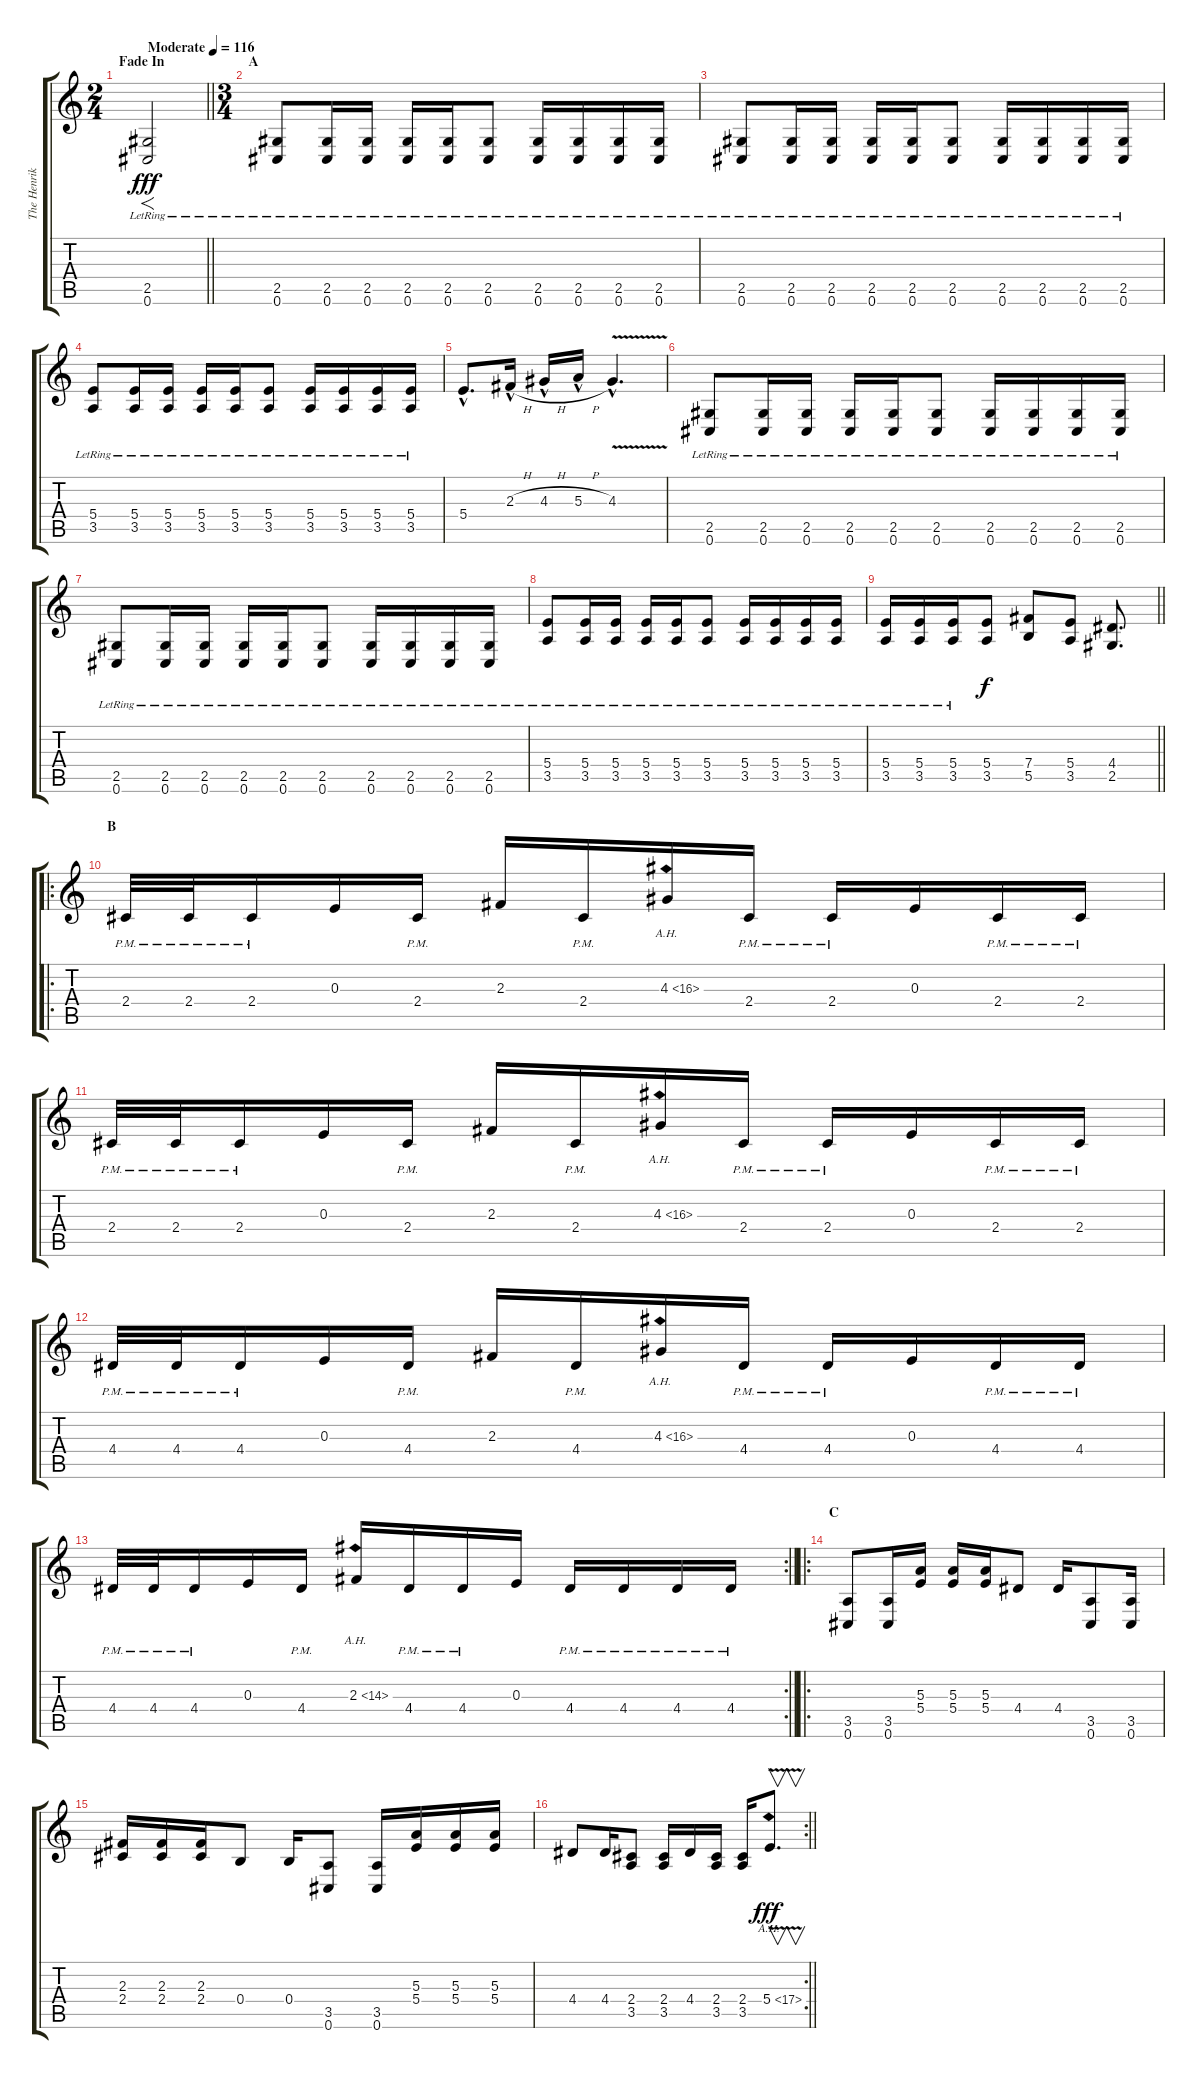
\track ("The Henriksson" "The Henrik") {instrument distortionguitar}
\staff {score tabs}
\tuning (Db4 Ab3 E3 B2 Gb2 Db2) {hide}
\ts (2 4)
\section ("" "Fade In")
\tempo (116 "Moderate")
\clef g2
\barLineRight lightlight
\ks c
(2.5{lr} 0.6{lr}).2{f dy fff instrument distortionguitar} |
\ts (3 4)
\section ("" "A")
(2.5{lr} 0.6{lr}).8 (2.5{lr} 0.6{lr}).16 (2.5{lr} 0.6{lr}).16 (2.5{lr} 0.6{lr}).16 (2.5{lr} 0.6{lr}).16 (2.5{lr} 0.6{lr}).8 (2.5{lr} 0.6{lr}).16 (2.5{lr} 0.6{lr}).16 (2.5{lr} 0.6{lr}).16 (2.5{lr} 0.6{lr}).16 |
(2.5{lr} 0.6{lr}).8 (2.5{lr} 0.6{lr}).16 (2.5{lr} 0.6{lr}).16 (2.5{lr} 0.6{lr}).16 (2.5{lr} 0.6{lr}).16 (2.5{lr} 0.6{lr}).8 (2.5{lr} 0.6{lr}).16 (2.5{lr} 0.6{lr}).16 (2.5{lr} 0.6{lr}).16 (2.5{lr} 0.6).16 |
(5.4{lr} 3.5{lr}).8 (5.4{lr} 3.5{lr}).16 (5.4{lr} 3.5{lr}).16 (5.4{lr} 3.5{lr}).16 (5.4{lr} 3.5{lr}).16 (5.4{lr} 3.5{lr}).8 (5.4{lr} 3.5{lr}).16 (5.4{lr} 3.5{lr}).16 (5.4{lr} 3.5{lr}).16 (5.4{lr} 3.5{lr}).16 |
5.4{hac}.8{d instrument overdrivenguitar} 2.3{h hac}.16{volume 15 instrument distortionguitar} 4.3{h hac}.16 5.3{h hac}.16 4.3{v hac}.4{d} |
(2.5{lr} 0.6{lr}).8{volume 13} (2.5{lr} 0.6{lr}).16 (2.5{lr} 0.6{lr}).16 (2.5{lr} 0.6{lr}).16 (2.5{lr} 0.6{lr}).16 (2.5{lr} 0.6{lr}).8 (2.5{lr} 0.6{lr}).16 (2.5{lr} 0.6{lr}).16 (2.5{lr} 0.6{lr}).16 (2.5{lr} 0.6{lr}).16 |
(2.5{lr} 0.6{lr}).8 (2.5{lr} 0.6{lr}).16 (2.5{lr} 0.6{lr}).16 (2.5{lr} 0.6{lr}).16 (2.5{lr} 0.6{lr}).16 (2.5{lr} 0.6{lr}).8 (2.5{lr} 0.6{lr}).16 (2.5{lr} 0.6{lr}).16 (2.5{lr} 0.6{lr}).16 (2.5{lr} 0.6).16 |
(5.4{lr} 3.5{lr}).8 (5.4{lr} 3.5{lr}).16 (5.4{lr} 3.5{lr}).16 (5.4{lr} 3.5{lr}).16 (5.4{lr} 3.5{lr}).16 (5.4{lr} 3.5{lr}).8 (5.4{lr} 3.5{lr}).16 (5.4{lr} 3.5{lr}).16 (5.4{lr} 3.5{lr}).16 (5.4{lr} 3.5{lr}).16 |
\barLineRight lightlight
(5.4{lr} 3.5{lr}).16 (5.4{lr} 3.5{lr}).16 (5.4{lr} 3.5{lr}).16 (5.4 3.5).8{dy f} (7.4 5.5).8{instrument overdrivenguitar} (5.4 3.5).8 (4.4 2.5).8{d} |
\ro
\section ("" "B")
2.4{pm}.32 2.4{pm}.32 2.4{pm}.16 0.3.16 2.4{pm}.16 2.3.16 2.4{pm}.16 4.3{ah 12}.16 2.4{pm}.16 2.4{pm}.16 0.3.16 2.4{pm}.16 2.4{pm}.16 |
2.4{pm}.32 2.4{pm}.32 2.4{pm}.16 0.3.16 2.4{pm}.16 2.3.16 2.4{pm}.16 4.3{ah 12}.16 2.4{pm}.16 2.4{pm}.16 0.3.16 2.4{pm}.16 2.4{pm}.16 |
4.4{pm}.32 4.4{pm}.32 4.4{pm}.16 0.3.16 4.4{pm}.16 2.3.16 4.4{pm}.16 4.3{ah 12}.16 4.4{pm}.16 4.4{pm}.16 0.3.16 4.4{pm}.16 4.4{pm}.16 |
\rc 2
\barLineRight lightlight
4.4{pm}.32 4.4{pm}.32 4.4{pm}.16 0.3.16 4.4{pm}.16 2.3{ah 12}.16 4.4{pm}.16 4.4{pm}.16 0.3.16 4.4{pm}.16 4.4{pm}.16 4.4{pm}.16 4.4{pm}.16 |
\ro
\section ("" "C")
(3.5 0.6).8 (3.5 0.6).16 (5.3 5.4).16 (5.3 5.4).16 (5.3 5.4).16 4.4.8 4.4.16 (3.5 0.6).8 (3.5 0.6).16 |
(2.3 2.4).16 (2.3 2.4).16 (2.3 2.4).16 0.4.8 0.4.16 (3.5 0.6).8 (3.5 0.6).16 (5.3 5.4).16 (5.3 5.4).16 (5.3 5.4).16 |
\rc 2
\barLineRight lightlight
4.4.8 4.4.16 (2.4 3.5).8 (2.4 3.5).16 4.4.16 (2.4 3.5).16 (2.4 3.5).16 5.4{ah 12 v}.8{v d dy fff}
